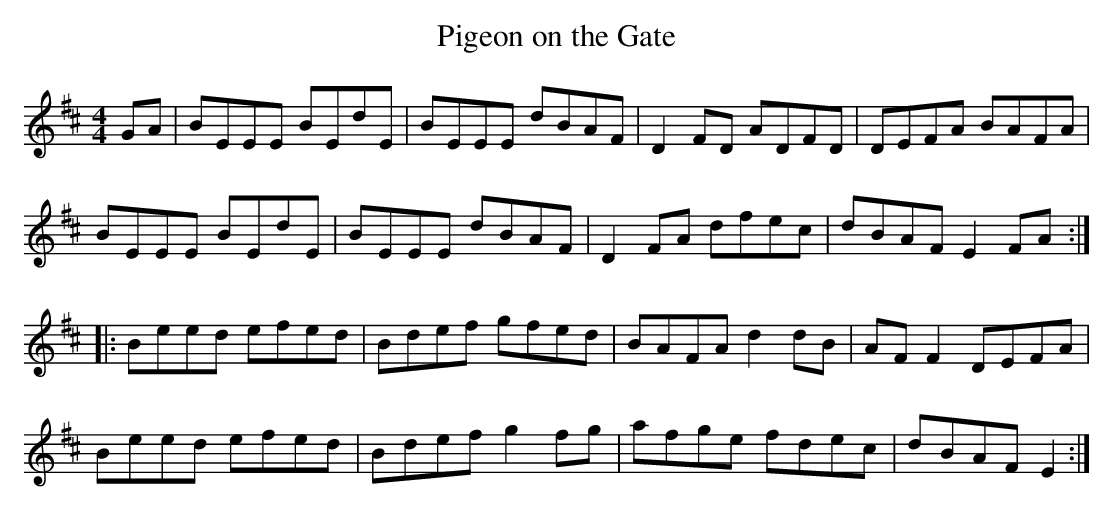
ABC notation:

X:1
T:Pigeon on the Gate
M:4/4
K:EDor
GA|BEEE BEdE|BEEE dBAF|D2 FD ADFD|DEFA BAFA|
BEEE BEdE|BEEE dBAF|D2 FA dfec|dBAF E2 FA ::
Beed efed|Bdef gfed|BAFA d2 dB|AF F2 DEFA|
Beed efed|Bdef g2 fg|afge fdec|dBAF E2 :|
